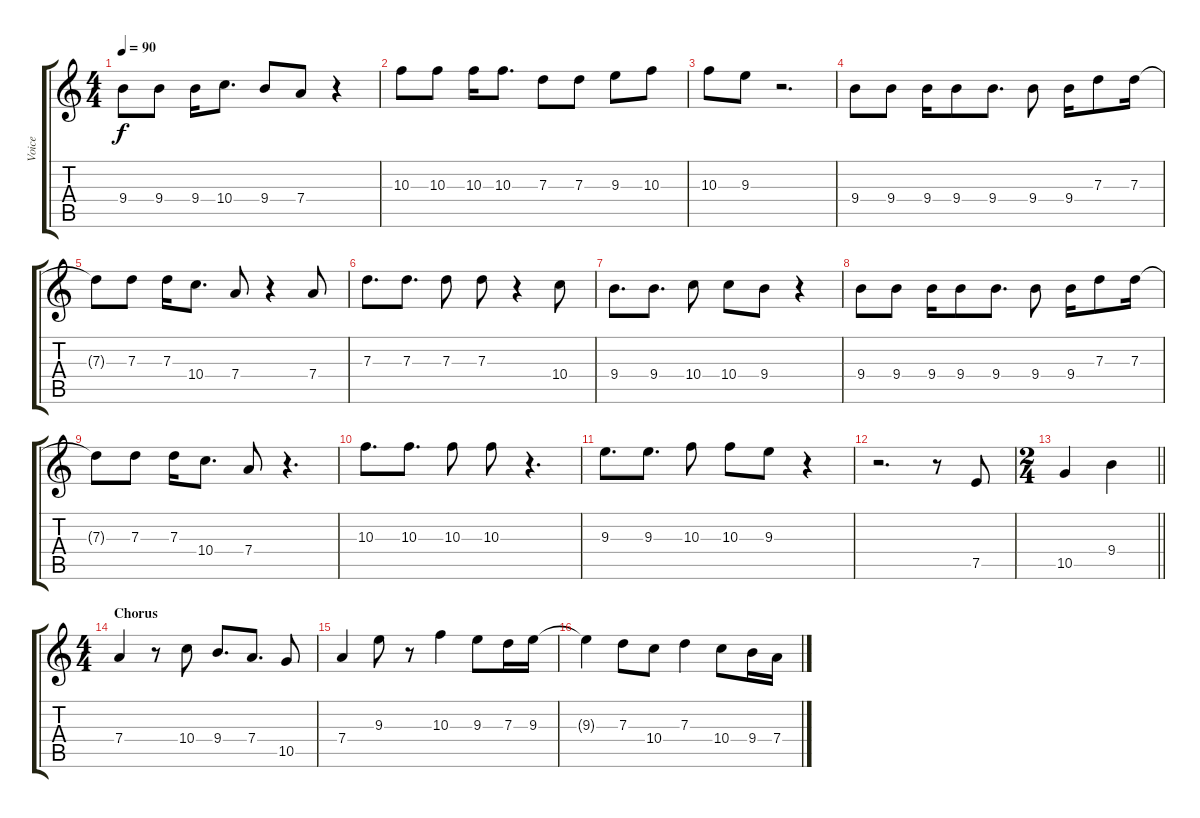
\track ("Voice" "Voice") {instrument overdrivenguitar}
\staff {score tabs}
\tuning (E4 B3 G3 D3 A2 E2) {hide}
\ts (4 4)
\tempo 90
\clef g2
\ks c
9.4.8{dy f} 9.4.8 9.4.16 10.4.8{d} 9.4.8 7.4.8 r.4 |
10.3.8 10.3.8 10.3.16 10.3.8{d} 7.3.8 7.3.8 9.3.8 10.3.8 |
10.3.8 9.3.8 r.2{d} |
9.4.8 9.4.8 9.4.16 9.4.8 9.4.8{d} 9.4.8 9.4.16 7.3.8 7.3.16 |
7.3{t}.8 7.3.8 7.3.16 10.4.8{d} 7.4.8 r.4 7.4.8 |
7.3.8{d} 7.3.8{d} 7.3.8 7.3.8 r.4 10.4.8 |
9.4.8{d} 9.4.8{d} 10.4.8 10.4.8 9.4.8 r.4 |
9.4.8 9.4.8 9.4.16 9.4.8 9.4.8{d} 9.4.8 9.4.16 7.3.8 7.3.16 |
7.3{t}.8 7.3.8 7.3.16 10.4.8{d} 7.4.8 r.4{d} |
10.3.8{d} 10.3.8{d} 10.3.8 10.3.8 r.4{d} |
9.3.8{d} 9.3.8{d} 10.3.8 10.3.8 9.3.8 r.4 |
r.2{d} r.8 7.5.8 |
\ts (2 4)
\barLineRight lightlight
10.5.4 9.4.4 |
\ts (4 4)
\section ("" "Chorus")
7.4.4 r.8 10.4.8 9.4.8{d} 7.4.8{d} 10.5.8 |
7.4.4 9.3.8 r.8 10.3.4 9.3.8 7.3.16 9.3.16 |
9.3{t}.4 7.3.8 10.4.8 7.3.4 10.4.8 9.4.16 7.4.16
